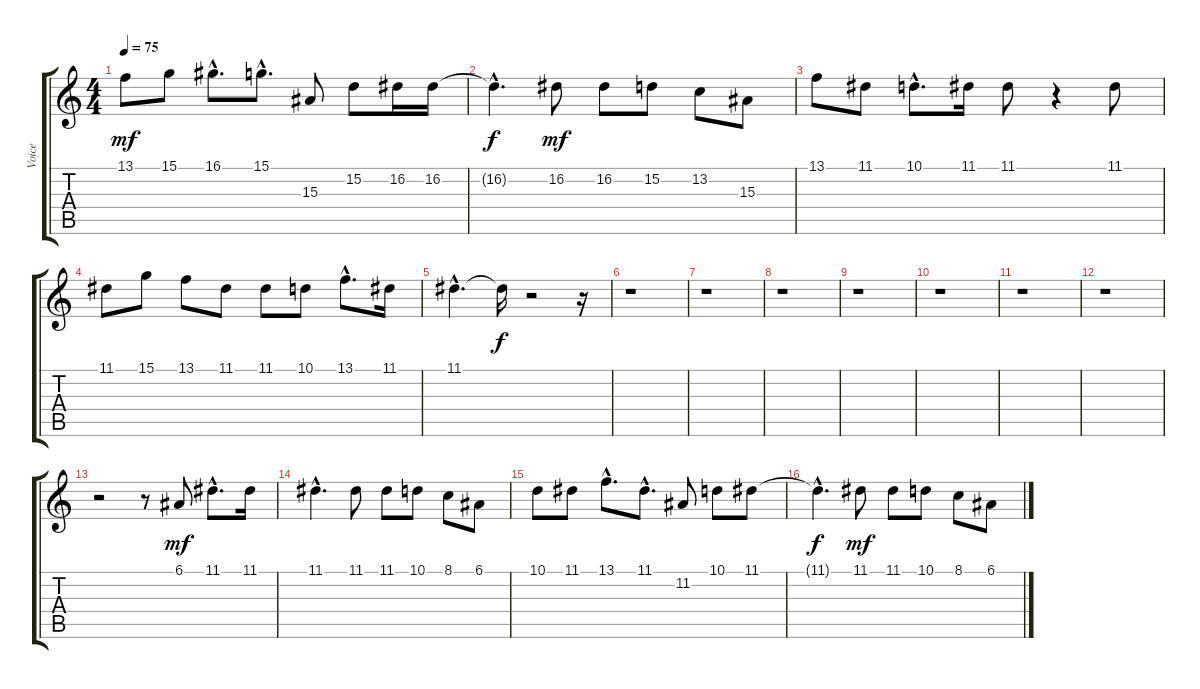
\track ("Voice" "Voice") {instrument flute}
\staff {score tabs}
\tuning (E4 B3 G3 D3 A2 E2) {hide}
\ts (4 4)
\tempo 75
\clef g2
\ks c
13.1.8{dy mf} 15.1.8 16.1{hac}.8{d} 15.1{hac}.8{d} 15.3.8 15.2.8 16.2.16 16.2.16 |
16.2{hac t}.4{d dy f} 16.2.8{dy mf} 16.2.8 15.2.8 13.2.8 15.3.8 |
13.1.8 11.1.8 10.1{hac}.8{d} 11.1.16 11.1.8 r.4 11.1.8 |
11.1.8 15.1.8 13.1.8 11.1.8 11.1.8 10.1.8 13.1{hac}.8{d} 11.1.16 |
11.1{hac}.4{d} 11.1{t}.16{dy f} r.2 r.16 |
r.1 |
r.1 |
r.1 |
r.1 |
r.1 |
r.1 |
r.1 |
r.2 r.8 6.1.8{dy mf} 11.1{hac}.8{d} 11.1.16 |
11.1{hac}.4{d} 11.1.8 11.1.8 10.1.8 8.1.8 6.1.8 |
10.1.8 11.1.8 13.1{hac}.8{d} 11.1{hac}.8{d} 11.2.8 10.1.8 11.1.8 |
11.1{hac t}.4{d dy f} 11.1.8{dy mf} 11.1.8 10.1.8 8.1.8 6.1.8
